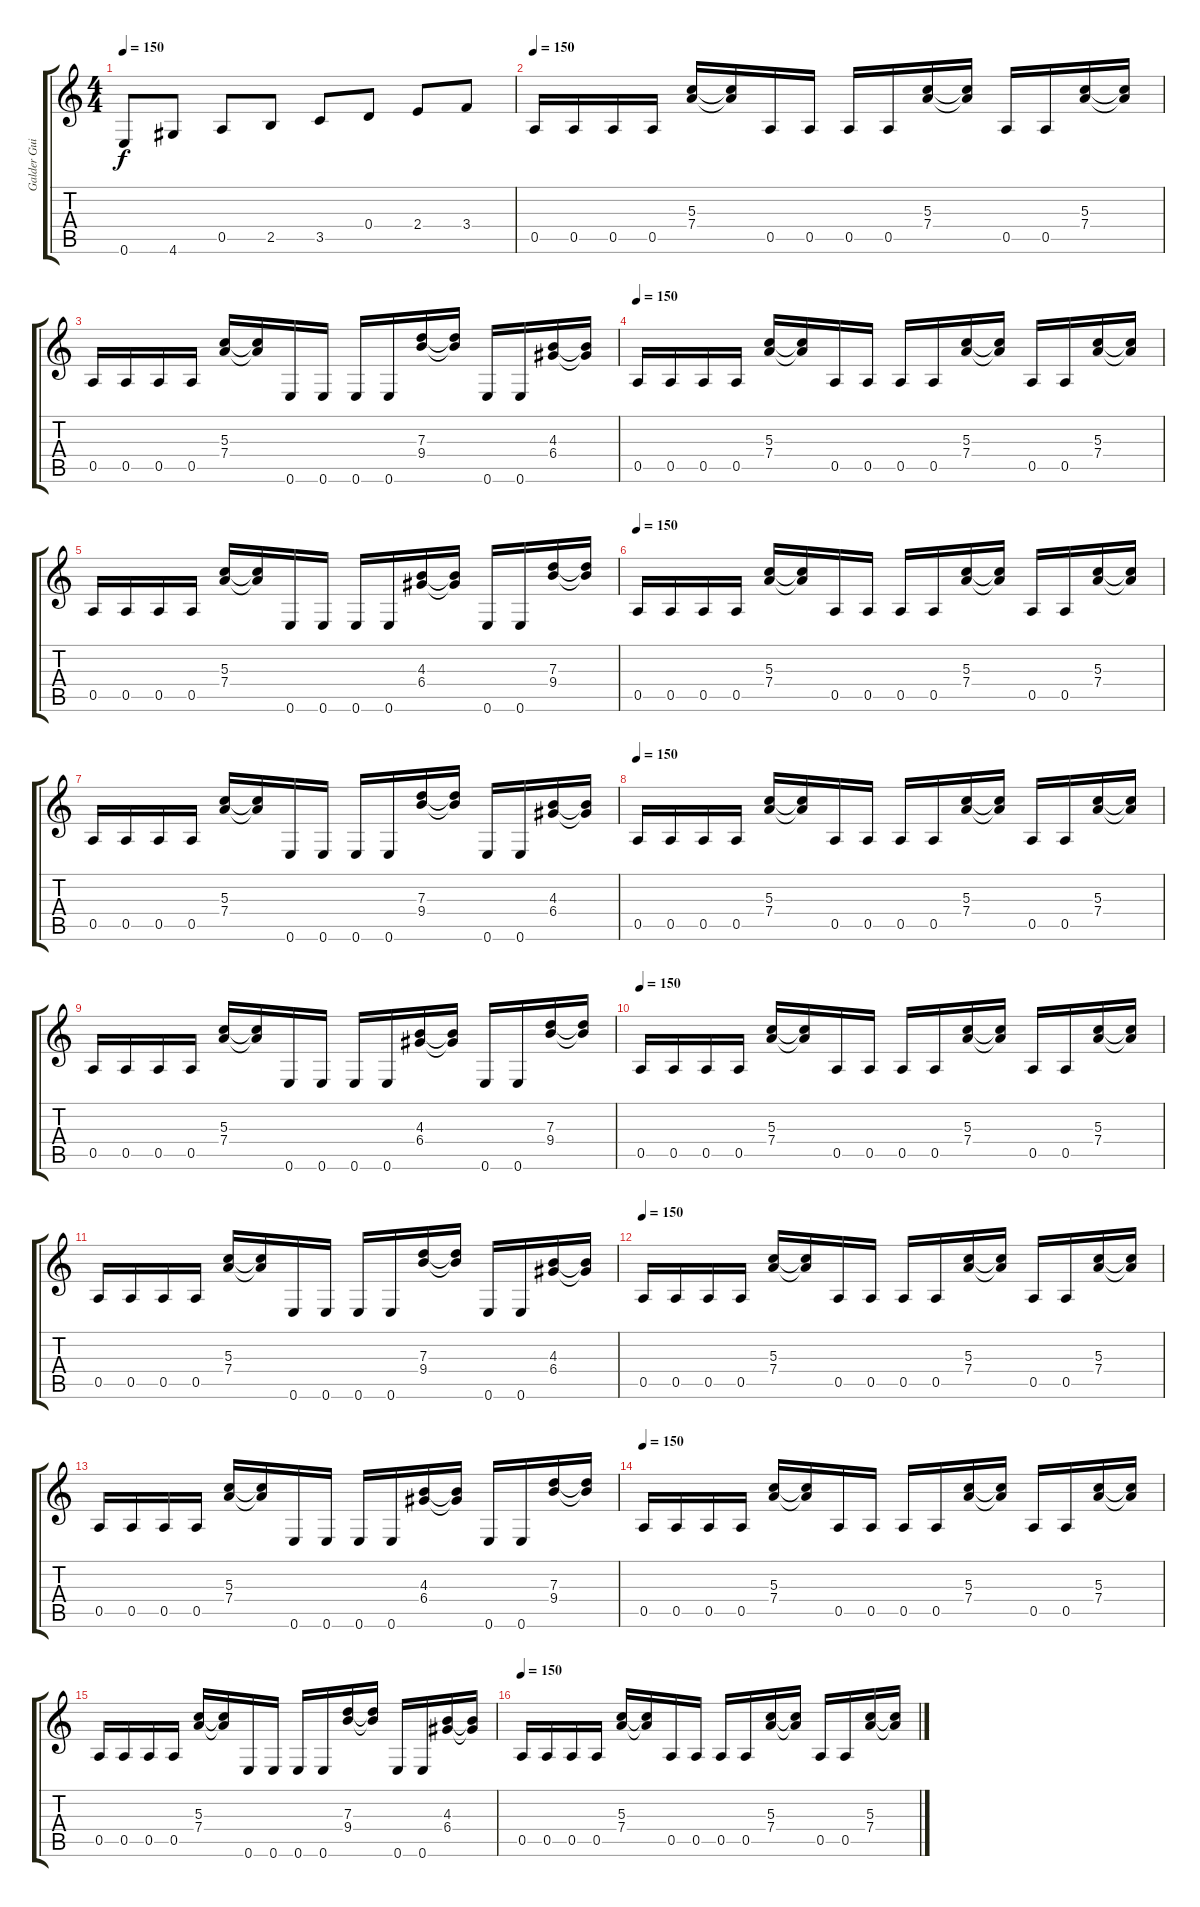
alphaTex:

\track ("Galder Guitar 2" "Galder Gui") {instrument distortionguitar}
\staff {score tabs}
\tuning (E4 B3 G3 D3 A2 E2) {hide}
\ts (4 4)
\tempo 150
\clef g2
\ks c
0.6.8{dy f} 4.6.8 0.5.8 2.5.8 3.5.8 0.4.8 2.4.8 3.4.8 |
\tempo 150
0.5.16 0.5.16 0.5.16 0.5.16 (5.3 7.4).16 (5.3{t} 7.4{t}).16 0.5.16 0.5.16 0.5.16 0.5.16 (5.3 7.4).16 (5.3{t} 7.4{t}).16 0.5.16 0.5.16 (5.3 7.4).16 (5.3{t} 7.4{t}).16 |
0.5.16 0.5.16 0.5.16 0.5.16 (5.3 7.4).16 (5.3{t} 7.4{t}).16 0.6.16 0.6.16 0.6.16 0.6.16 (7.3 9.4).16 (7.3{t} 9.4{t}).16 0.6.16 0.6.16 (4.3 6.4).16 (4.3{t} 6.4{t}).16 |
\tempo 150
0.5.16 0.5.16 0.5.16 0.5.16 (5.3 7.4).16 (5.3{t} 7.4{t}).16 0.5.16 0.5.16 0.5.16 0.5.16 (5.3 7.4).16 (5.3{t} 7.4{t}).16 0.5.16 0.5.16 (5.3 7.4).16 (5.3{t} 7.4{t}).16 |
0.5.16 0.5.16 0.5.16 0.5.16 (5.3 7.4).16 (5.3{t} 7.4{t}).16 0.6.16 0.6.16 0.6.16 0.6.16 (4.3 6.4).16 (4.3{t} 6.4{t}).16 0.6.16 0.6.16 (7.3 9.4).16 (7.3{t} 9.4{t}).16 |
\tempo 150
0.5.16 0.5.16 0.5.16 0.5.16 (5.3 7.4).16 (5.3{t} 7.4{t}).16 0.5.16 0.5.16 0.5.16 0.5.16 (5.3 7.4).16 (5.3{t} 7.4{t}).16 0.5.16 0.5.16 (5.3 7.4).16 (5.3{t} 7.4{t}).16 |
0.5.16 0.5.16 0.5.16 0.5.16 (5.3 7.4).16 (5.3{t} 7.4{t}).16 0.6.16 0.6.16 0.6.16 0.6.16 (7.3 9.4).16 (7.3{t} 9.4{t}).16 0.6.16 0.6.16 (4.3 6.4).16 (4.3{t} 6.4{t}).16 |
\tempo 150
0.5.16 0.5.16 0.5.16 0.5.16 (5.3 7.4).16 (5.3{t} 7.4{t}).16 0.5.16 0.5.16 0.5.16 0.5.16 (5.3 7.4).16 (5.3{t} 7.4{t}).16 0.5.16 0.5.16 (5.3 7.4).16 (5.3{t} 7.4{t}).16 |
0.5.16 0.5.16 0.5.16 0.5.16 (5.3 7.4).16 (5.3{t} 7.4{t}).16 0.6.16 0.6.16 0.6.16 0.6.16 (4.3 6.4).16 (4.3{t} 6.4{t}).16 0.6.16 0.6.16 (7.3 9.4).16 (7.3{t} 9.4{t}).16 |
\tempo 150
0.5.16 0.5.16 0.5.16 0.5.16 (5.3 7.4).16 (5.3{t} 7.4{t}).16 0.5.16 0.5.16 0.5.16 0.5.16 (5.3 7.4).16 (5.3{t} 7.4{t}).16 0.5.16 0.5.16 (5.3 7.4).16 (5.3{t} 7.4{t}).16 |
0.5.16 0.5.16 0.5.16 0.5.16 (5.3 7.4).16 (5.3{t} 7.4{t}).16 0.6.16 0.6.16 0.6.16 0.6.16 (7.3 9.4).16 (7.3{t} 9.4{t}).16 0.6.16 0.6.16 (4.3 6.4).16 (4.3{t} 6.4{t}).16 |
\tempo 150
0.5.16 0.5.16 0.5.16 0.5.16 (5.3 7.4).16 (5.3{t} 7.4{t}).16 0.5.16 0.5.16 0.5.16 0.5.16 (5.3 7.4).16 (5.3{t} 7.4{t}).16 0.5.16 0.5.16 (5.3 7.4).16 (5.3{t} 7.4{t}).16 |
0.5.16 0.5.16 0.5.16 0.5.16 (5.3 7.4).16 (5.3{t} 7.4{t}).16 0.6.16 0.6.16 0.6.16 0.6.16 (4.3 6.4).16 (4.3{t} 6.4{t}).16 0.6.16 0.6.16 (7.3 9.4).16 (7.3{t} 9.4{t}).16 |
\tempo 150
0.5.16 0.5.16 0.5.16 0.5.16 (5.3 7.4).16 (5.3{t} 7.4{t}).16 0.5.16 0.5.16 0.5.16 0.5.16 (5.3 7.4).16 (5.3{t} 7.4{t}).16 0.5.16 0.5.16 (5.3 7.4).16 (5.3{t} 7.4{t}).16 |
0.5.16 0.5.16 0.5.16 0.5.16 (5.3 7.4).16 (5.3{t} 7.4{t}).16 0.6.16 0.6.16 0.6.16 0.6.16 (7.3 9.4).16 (7.3{t} 9.4{t}).16 0.6.16 0.6.16 (4.3 6.4).16 (4.3{t} 6.4{t}).16 |
\tempo 150
0.5.16 0.5.16 0.5.16 0.5.16 (5.3 7.4).16 (5.3{t} 7.4{t}).16 0.5.16 0.5.16 0.5.16 0.5.16 (5.3 7.4).16 (5.3{t} 7.4{t}).16 0.5.16 0.5.16 (5.3 7.4).16 (5.3{t} 7.4{t}).16
